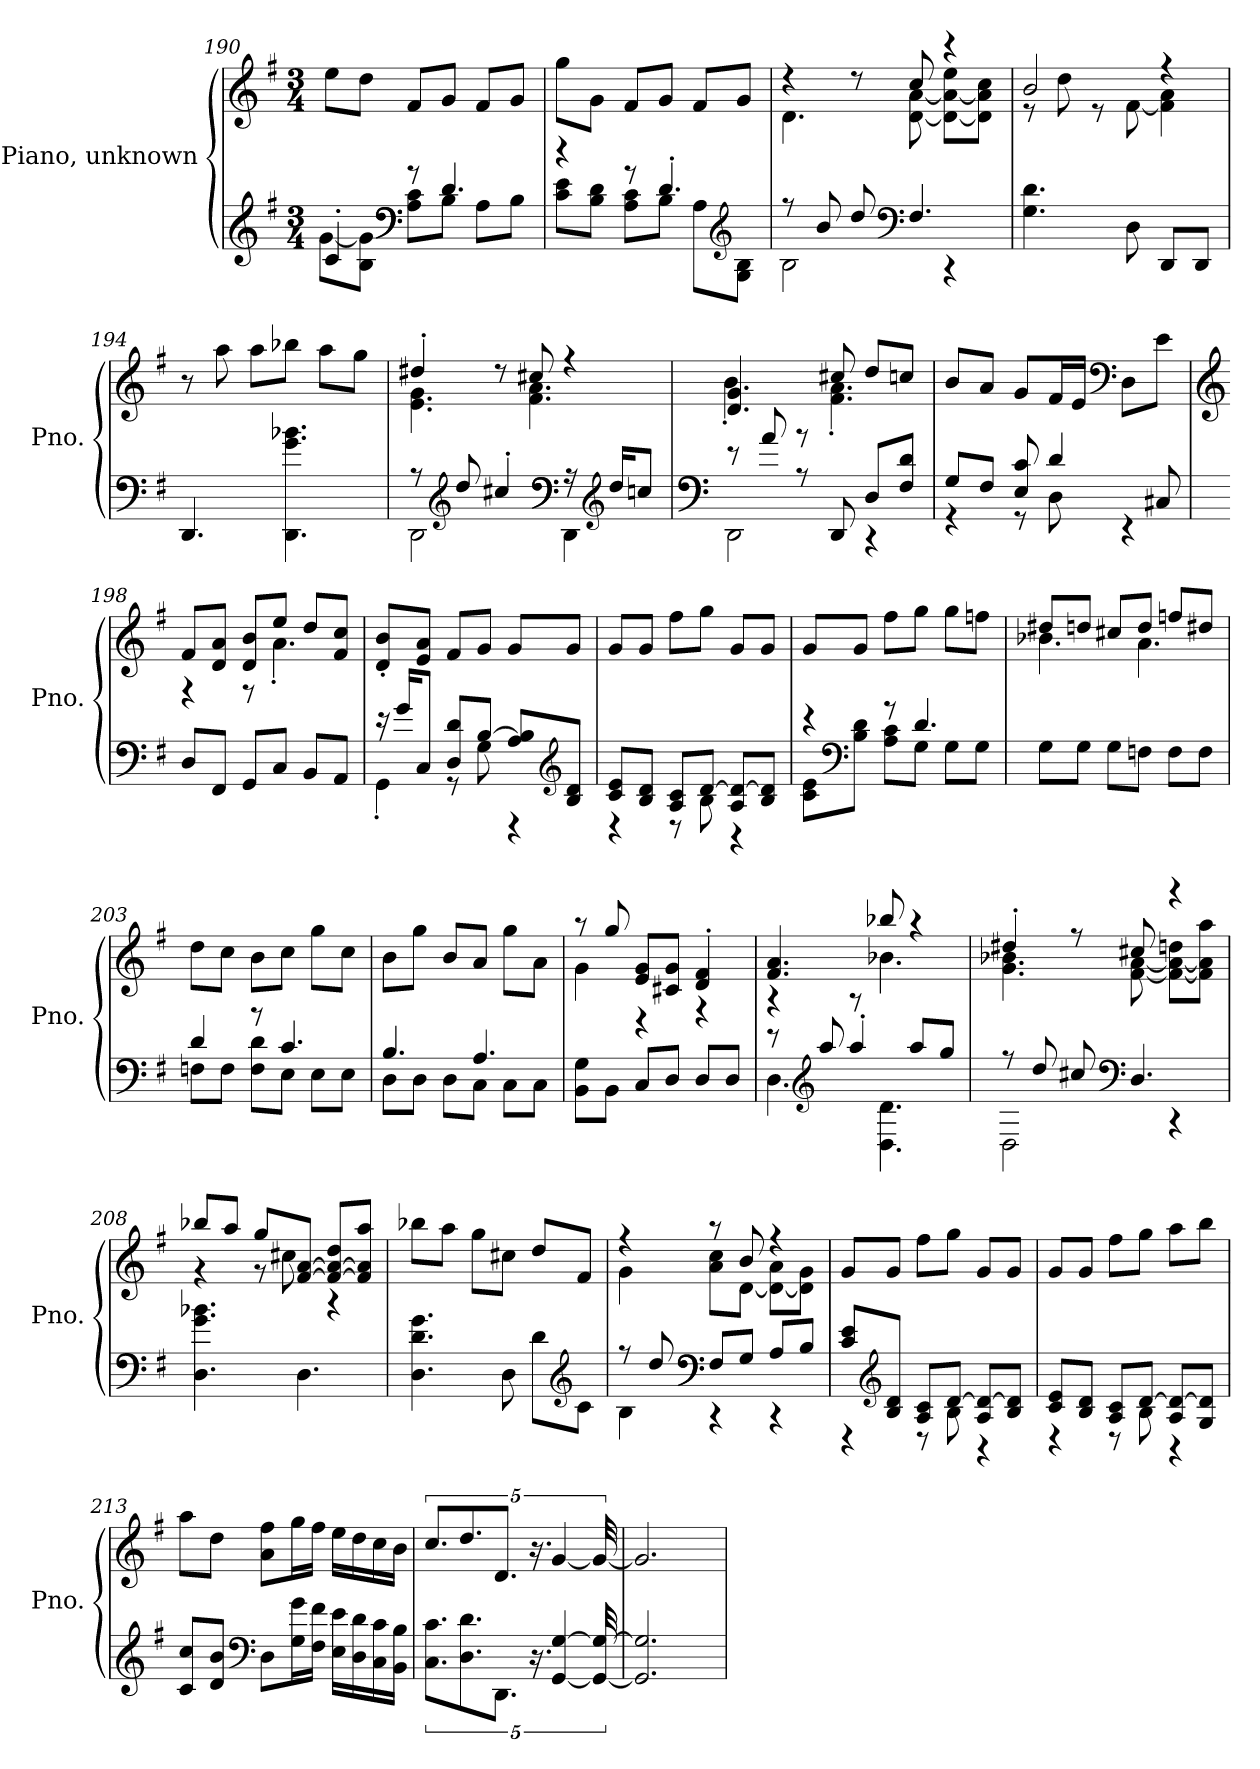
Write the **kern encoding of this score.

**kern	**kern
*part1	*part1
*staff2	*staff1
*I"Piano, unknown	*
*I'Pno.	*
*clefG2	*clefG2
*k[f#]	*k[f#]
*M3/4	*M3/4
=190	=190
*^	*
4c'/	[8g\L	8ee\L
.	8B\ 8g\]J	8dd\J
*clefF4	*	*
8r	8A\ 8c\L	8f#/L
4.d/	8B\J	8g/J
.	8A\L	8f#/L
.	8B\J	8g/J
=191	=191	=191
4r	8c\ 8e\L	8gg\L
.	8B\ 8d\J	8g\J
8r	8A\ 8c\L	8f#/L
4.d'/	8B\J	8g/J
.	8A\L	8f#/L
*clefG2	*	*
.	8G\ 8B\J	8g/J
=192	=192	=192
*	*	*^
8r	2B\	4r	4.d\
8b/	.	.	.
8dd/	.	8r	.
*clefF4	*	*	*
4.F#/	.	8cc/	[8d\ [8a\
.	4r	4r	8d\_ 8a\_ 8ee\L
.	.	.	8d\] 8a\] 8cc\J
*v	*v	*	*
!!LO:LB:g=z	!!
=193	=193	=193
4.G\ 4.d\	2b/	8r
.	.	8dd\
.	.	8r
8D\	.	[8f#\
8DD/L	4r	4f#\] 4a\
8DD/J	.	.
*	*v	*v
=194	=194
4.DD/	8r
.	8aa\
.	8aa\L
4.DD\ 4.g\ 4.b-X\	8bb-X\J
.	8aa\L
.	8gg\J
=195	=195
*^	*^
8r	2DD\	4dd#X'/	4.e\ 4.g\
*clefG2	*	*	*
8dd/	.	.	.
4cc#X'/	.	8r	.
.	.	8cc#X/	4.f#\ 4.a\
*clefF4	*	*	*
16r	4DD\	4r	.
*clefG2	*	*	*
16dd/KL	.	.	.
8ccn/J	.	.	.
=196	=196	=196	=196
*clefF4	*	*	*
8r	2DD\	4.d/ 4.g/	4b'\
8a/	.	.	.
8r	.	.	8r
8DD/	.	8cc#X/	4.f#\' 4.a\'
8D/L	4r	8dd/L	.
8F#/ 8d/J	.	8ccn/J	.
*	*	*v	*v
!!LO:LB:g=z
=197	=197	=197
8G/L	4r	8b/L
8F#/J	.	8a/J
8E/ 8c/	8r	8g/L
4d/	8D\	16f#/L
.	.	16e/JJ
*	*	*clefF4
.	4r	8D\L
8C#X/	.	8e\J
*v	*v	*
=198	=198
*	*clefG2
*	*^
8D/L	8f#/L	4r
8FF#/J	8d/ 8a/J	.
8GG/L	8d/ 8b/L	8r
8C/J	8ee/J	4.a'\
8BB/L	8dd/L	.
8AA/J	8f#/ 8cc/J	.
*	*v	*v
=199	=199
*^	*
16r	4GG'\	8d/' 8b/'L
16g/KL	.	.
8C/J	.	8e/ 8a/J
8D/ 8d/L	8r	8f#/L
[8B/J	8G\	8g/J
8A/ 8B/]L	4r	8g/L
*clefG2	*	*
8B/ 8d/J	.	8g/J
=200	=200	=200
8c/ 8e/L	4r	8g/L
8B/ 8d/J	.	8g/J
8A/ 8c/L	8r	8ff#\L
[8d/J	8B\	8gg\J
8A/ 8d/_L	4r	8g/L
8B/ 8d/]J	.	8g/J
!!LO:LB:g=z
=201	=201	=201
4r	8c\ 8e\L	8g/L
*clefF4	*	*
.	8B\ 8d\J	8g/J
8r	8A\ 8c\L	8ff#\L
4.d/	8G\J	8gg\J
.	8G\L	8gg\L
.	8G\J	8ffn\J
*v	*v	*
=202	=202
*	*^
8G\L	8dd#X/L	4.b-X\
8G\J	8ddn/J	.
8G\L	8cc#X/L	.
8Fn\J	8dd/J	4.a\
8F\L	8ffn/L	.
8F\J	8dd#X/J	.
*	*v	*v
=203	=203
*^	*
4d/	8Fn\L	8dd\L
.	8F\J	8cc\J
8r	8F\ 8d\L	8b\L
4.c/	8E\J	8cc\J
.	8E\L	8gg\L
.	8E\J	8cc\J
=204	=204	=204
4.B/	8D\L	8b\L
.	8D\J	8gg\J
.	8D\L	8b/L
4.A/	8C\J	8a/J
.	8C\L	8gg\L
.	8C\J	8a\J
*v	*v	*
!!LO:PB:g=z
=205	=205
*	*^
8BB\ 8G\L	8r	4g\
8BB\J	8gg/	.
8C/L	8e/ 8g/L	4r
8D/J	8c#X/ 8g/J	.
8D/L	4d/' 4f#/'	4r
8D/J	.	.
=206	=206	=206
*^	*	*
8r	4.D\	4.f#/ 4.a/	4r
*clefG2	*	*	*
8aa/	.	.	.
4aa'/	.	.	8r
.	4.D\ 4.d\	8bb-X/	4.b-X\
8aa/L	.	4r	.
8gg/J	.	.	.
=207	=207	=207	=207
8r	2D\	4dd#X'/	4.g\ 4.b-X\
8dd/	.	.	.
8cc#X/	.	8r	.
*clefF4	*	*	*
4.D/	.	8cc#X/	[8f#\ [8a\
.	4r	4r	8f#\_ 8a\_ 8ddn\L
.	.	.	8f#\] 8a\] 8aa\J
*v	*v	*	*
=208	=208	=208
4.D\ 4.g\ 4.b-X\	8bb-X/L	4r
.	8aa/J	.
.	8gg/L	8r
4.D\	[8f#/ [8a/J	8cc#X\
.	8f#/_ 8a/_ 8dd/L	4r
.	8f#/] 8a/] 8aa/J	.
*	*v	*v
!!LO:LB:g=z
=209	=209
4.D\ 4.d\ 4.g\	8bb-X\L
.	8aa\J
.	8gg\L
8D\	8cc#X\J
8d\L	8dd/L
*clefG2	*
8c\J	8f#/J
=210	=210
*^	*^
8r	4B\	4r	4g\
8dd/	.	.	.
*clefF4	*	*	*
8F#/L	4r	8r	8a\ 8cc\L
8G/J	.	8b/	[8d\J
8A/L	4r	4r	8d\_ 8a\L
8B/J	.	.	8d\] 8g\J
*	*	*v	*v
=211	=211	=211
8c/ 8e/L	4r	8g/L
*clefG2	*	*
8B/ 8d/J	.	8g/J
8A/ 8c/L	8r	8ff#\L
[8d/J	8B\	8gg\J
8A/ 8d/_L	4r	8g/L
8B/ 8d/]J	.	8g/J
=212	=212	=212
8c/ 8e/L	4r	8g/L
8B/ 8d/J	.	8g/J
8A/ 8c/L	8r	8ff#\L
[8d/J	8B\	8gg\J
8A/ 8d/_L	4r	8aa\L
8G/ 8d/]J	.	8bb\J
*v	*v	*
!!LO:LB:g=z
=213	=213
8c/ 8cc/L	8aa\L
8d/ 8b/J	8dd\J
*clefF4	*
8D\L	8a\ 8ff#\L
16G\ 16g\L	16gg\L
16F#\ 16f#\JJ	16ff#\JJ
16E\ 16e\LL	16ee\LL
16D\ 16d\	16dd\
16C\ 16c\	16cc\
16BB\ 16B\JJ	16b\JJ
=214	=214
10.C\ 10.c\L	10.cc/L
10.D\ 10.d\	10.dd/
10.DD\J	10.d/J
20.r	20.r
[5GG/ [5G/	[5g/
40GG/_ 40G/_	40g/_
=215	=215
2.GG/] 2.G/]	2.g/]
=	=
*-	*-
